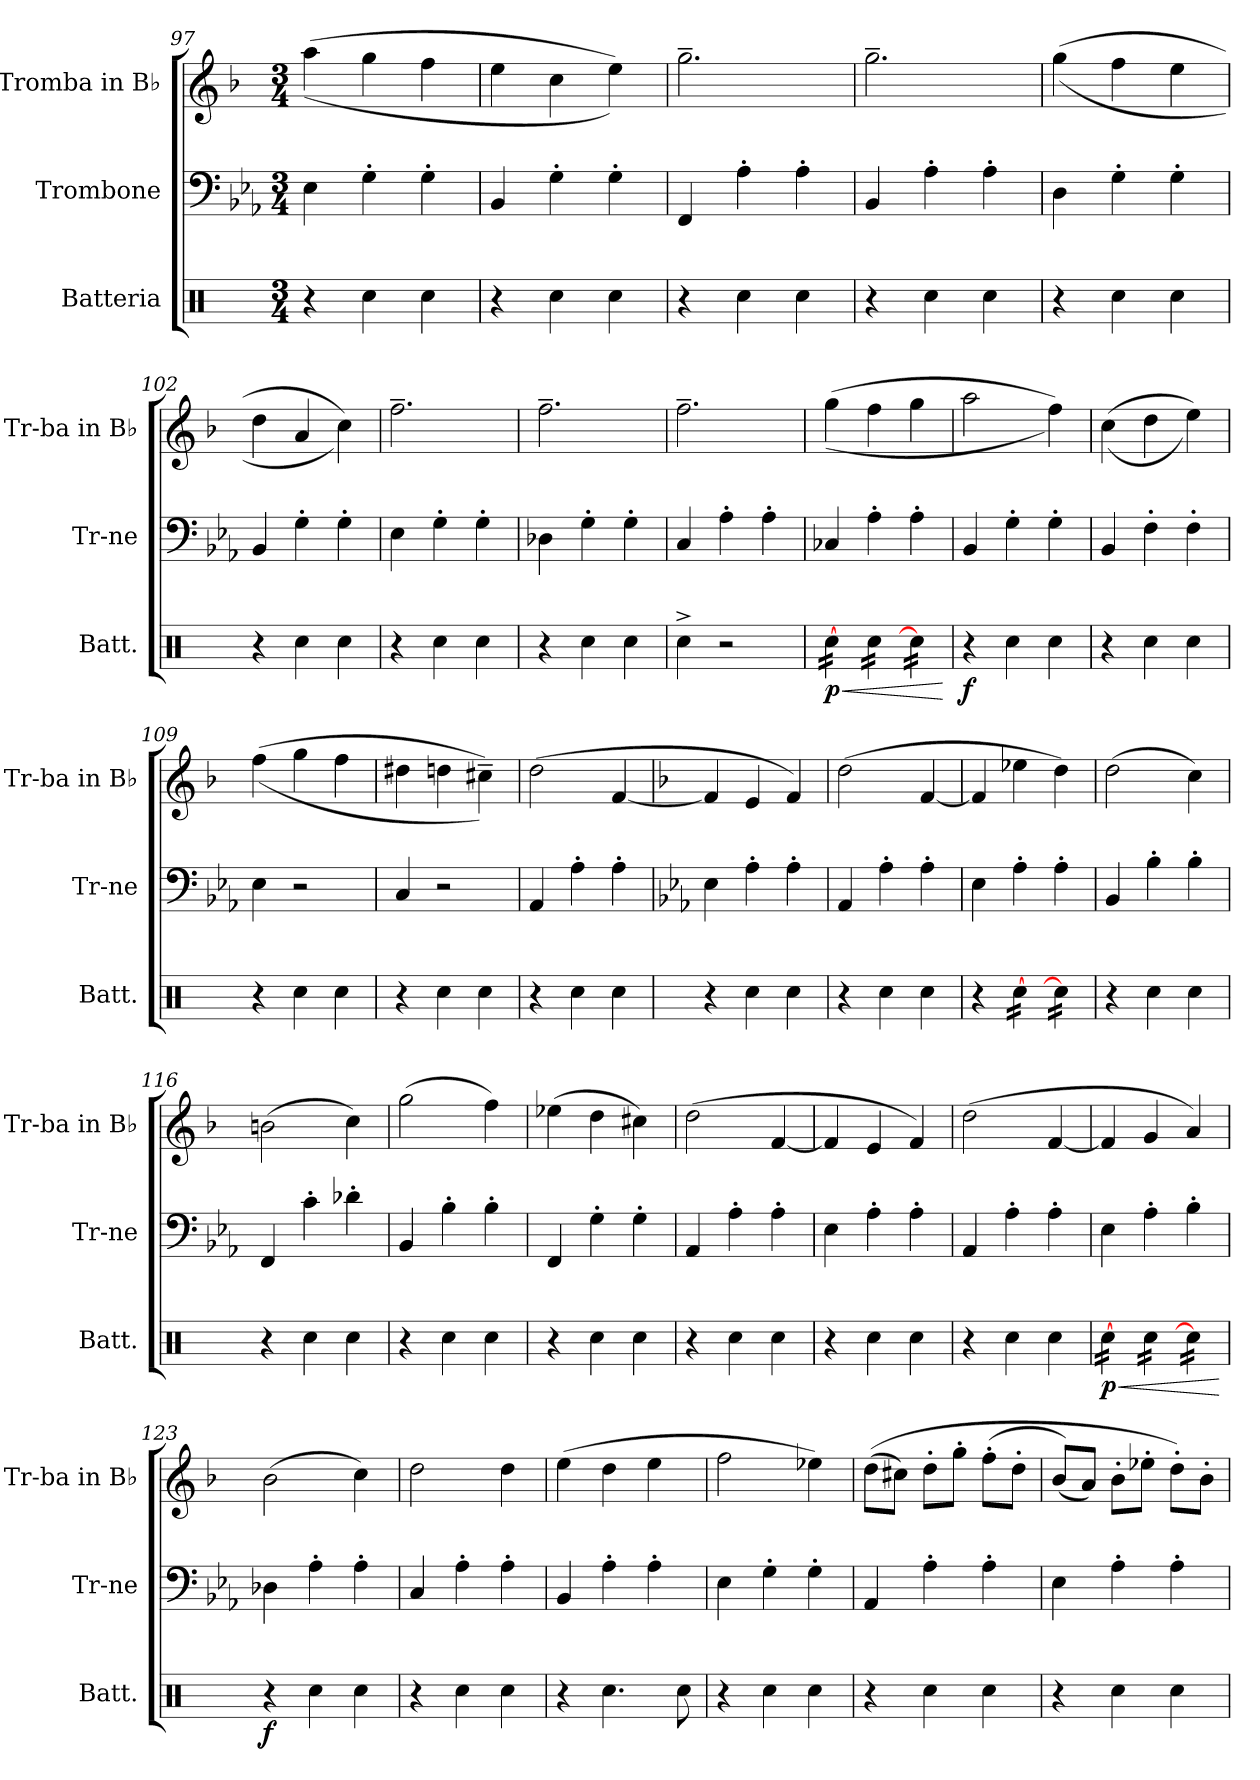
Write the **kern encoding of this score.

**kern	**dynam	**kern	**kern
*part3	*part3	*part2	*part1
*staff3	*staff3	*staff2	*staff1
*I"Batteria	*	*I"Trombone	*I"Tromba in B♭
*I'Batt.	*	*I'Tr-ne	*I'Tr-ba in B♭
*clefX	*	*clefF4	*clefG2
*	*	*	*ITrd1c2
*k[]	*	*k[b-e-a-]	*k[b-e-a-]
*M3/4	*	*M3/4	*M3/4
=97	=97	=97	=97
4r	.	4E-\	(>(>4gg\
4Rcc\	.	4G'\	4ff\
4Rcc\	.	4G'\	4ee-\
=98	=98	=98	=98
4r	.	4BB-/	4dd\
4Rcc\	.	4G'\	4b-\
4Rcc\	.	4G'\	4dd\))
=99	=99	=99	=99
4r	.	4FF/	2.ff~\
4Rcc\	.	4A-'\	.
4Rcc\	.	4A-'\	.
=100	=100	=100	=100
4r	.	4BB-/	2.ff~\
4Rcc\	.	4A-'\	.
4Rcc\	.	4A-'\	.
=101	=101	=101	=101
4r	.	4D\	(>(>4ff\
4Rcc\	.	4G'\	4ee-\
4Rcc\	.	4G'\	4dd\
=102	=102	=102	=102
4r	.	4BB-/	4cc\
4Rcc\	.	4G'\	4g/
4Rcc\	.	4G'\	4b-\))
=103	=103	=103	=103
4r	.	4E-\	2.ee-~\
4Rcc\	.	4G'\	.
4Rcc\	.	4G'\	.
=104	=104	=104	=104
4r	.	4D-X\	2.ee-~\
4Rcc\	.	4G'\	.
4Rcc\	.	4G'\	.
=105	=105	=105	=105
4Rcc^\	.	4C/	2.ee-~\
2r	.	4A-'\	.
.	.	4A-'\	.
=106	=106	=106	=106
!	!LO:HP:b	!	!
!	!LO:DY:n=1:b	!	!
*tremolo	*	*	*
[16Rcc\LL	< p	4C-X/	(>(>4ff\
16Rcc\	.	.	.
16Rcc\	.	.	.
16Rcc\JJ	.	.	.
16Rcc\LL	.	4A-'\	4ee-\
16Rcc\	.	.	.
16Rcc\	.	.	.
16Rcc\JJ	.	.	.
16Rcc\]LL	.	4A-'\	4ff\
16Rcc\	.	.	.
16Rcc\	.	.	.
16Rcc\JJ	.	.	.
*Xtremolo	*	*	*
.	[	.	.
!!LO:PB:g=z
=107	=107	=107	=107
!	!LO:DY:b	!	!
4r	f	4BB-/	2gg\
4Rcc\	.	4G'\	.
4Rcc\	.	4G'\	4ee-\))
=108	=108	=108	=108
4r	.	4BB-/	(>(>4b-\
4Rcc\	.	4F'\	4cc\
4Rcc\	.	4F'\	4dd\))
=109	=109	=109	=109
4r	.	4E-\	(>(>4ee-\
4Rcc\	.	2r	4ff\
4Rcc\	.	.	4ee-\
=110	=110	=110	=110
4r	.	4C/	4cc#X\
4Rcc\	.	2r	4ccn\
4Rcc\	.	.	4bn~\))
=111	=111	=111	=111
4r	.	4AA-/	(>2cc\
4Rcc\	.	4A-'\	.
4Rcc\	.	4A-'\	[4e-/
=112	=112	=112	=112
*	*	*	*k[b-e-a-]
4r	.	4E-\	4e-/]
4Rcc\	.	4A-'\	4d/
4Rcc\	.	4A-'\	4e-/)
=113	=113	=113	=113
4r	.	4AA-/	(>2cc\
4Rcc\	.	4A-'\	.
4Rcc\	.	4A-'\	[4e-/
=114	=114	=114	=114
4r	.	4E-\	4e-/]
*tremolo	*	*	*
[16Rcc\LL	.	4A-'\	4dd-X\
16Rcc\	.	.	.
16Rcc\	.	.	.
16Rcc\JJ	.	.	.
16Rcc\]LL	.	4A-'\	4cc\)
16Rcc\	.	.	.
16Rcc\	.	.	.
16Rcc\JJ	.	.	.
*Xtremolo	*	*	*
=115	=115	=115	=115
4r	.	4BB-/	(>2cc\
4Rcc\	.	4B-'\	.
4Rcc\	.	4B-'\	4b-\)
=116	=116	=116	=116
4r	.	4FF/	(>2an\
4Rcc\	.	4c'\	.
4Rcc\	.	4d-X'\	4b-\)
!!LO:LB:g=z
=117	=117	=117	=117
4r	.	4BB-/	(>2ff\
4Rcc\	.	4B-'\	.
4Rcc\	.	4B-'\	4ee-\)
=118	=118	=118	=118
4r	.	4FF/	(>4dd-X\
4Rcc\	.	4G'\	4cc\
4Rcc\	.	4G'\	4bn\)
=119	=119	=119	=119
4r	.	4AA-/	(>2cc\
4Rcc\	.	4A-'\	.
4Rcc\	.	4A-'\	[4e-/
=120	=120	=120	=120
4r	.	4E-\	4e-/]
4Rcc\	.	4A-'\	4d/
4Rcc\	.	4A-'\	4e-/)
=121	=121	=121	=121
4r	.	4AA-/	(>2cc\
4Rcc\	.	4A-'\	.
4Rcc\	.	4A-'\	[4e-/
=122	=122	=122	=122
!	!LO:HP:b	!	!
!	!LO:DY:n=1:b	!	!
*tremolo	*	*	*
[16Rcc\LL	< p	4E-\	4e-/]
16Rcc\	.	.	.
16Rcc\	.	.	.
16Rcc\JJ	.	.	.
16Rcc\LL	.	4A-'\	4f/
16Rcc\	.	.	.
16Rcc\	.	.	.
16Rcc\JJ	.	.	.
16Rcc\]LL	.	4B-'\	4g/)
16Rcc\	.	.	.
16Rcc\	.	.	.
16Rcc\JJ	.	.	.
*Xtremolo	*	*	*
.	[	.	.
=123	=123	=123	=123
!	!LO:DY:b	!	!
4r	f	4D-X\	(>2a-\
4Rcc\	.	4A-'\	.
4Rcc\	.	4A-'\	4b-\)
=124	=124	=124	=124
4r	.	4C/	2cc\
4Rcc\	.	4A-'\	.
4Rcc\	.	4A-'\	4cc\
=125	=125	=125	=125
4r	.	4BB-/	(>4dd\
4.Rcc\	.	4A-'\	4cc\
.	.	4A-'\	4dd\
8Rcc\	.	.	.
=126	=126	=126	=126
4r	.	4E-\	2ee-\
4Rcc\	.	4G'\	.
4Rcc\	.	4G'\	4dd-X\)
!!LO:LB:g=z
=127	=127	=127	=127
4r	.	4AA-/	(>(>8cc\L
.	.	.	8bn\J)
4Rcc\	.	4A-'\	8cc'\L
.	.	.	8ff'\J
4Rcc\	.	4A-'\	(>8ee-'\L
.	.	.	8cc'\J
=128	=128	=128	=128
4r	.	4E-\	(<8a-/L)
.	.	.	8g/J)
4Rcc\	.	4A-'\	8a-'\L
.	.	.	8dd-X'\J
4Rcc\	.	4A-'\	8cc'\L)
.	.	.	8a-'\J
=	=	=	=
*-	*-	*-	*-
